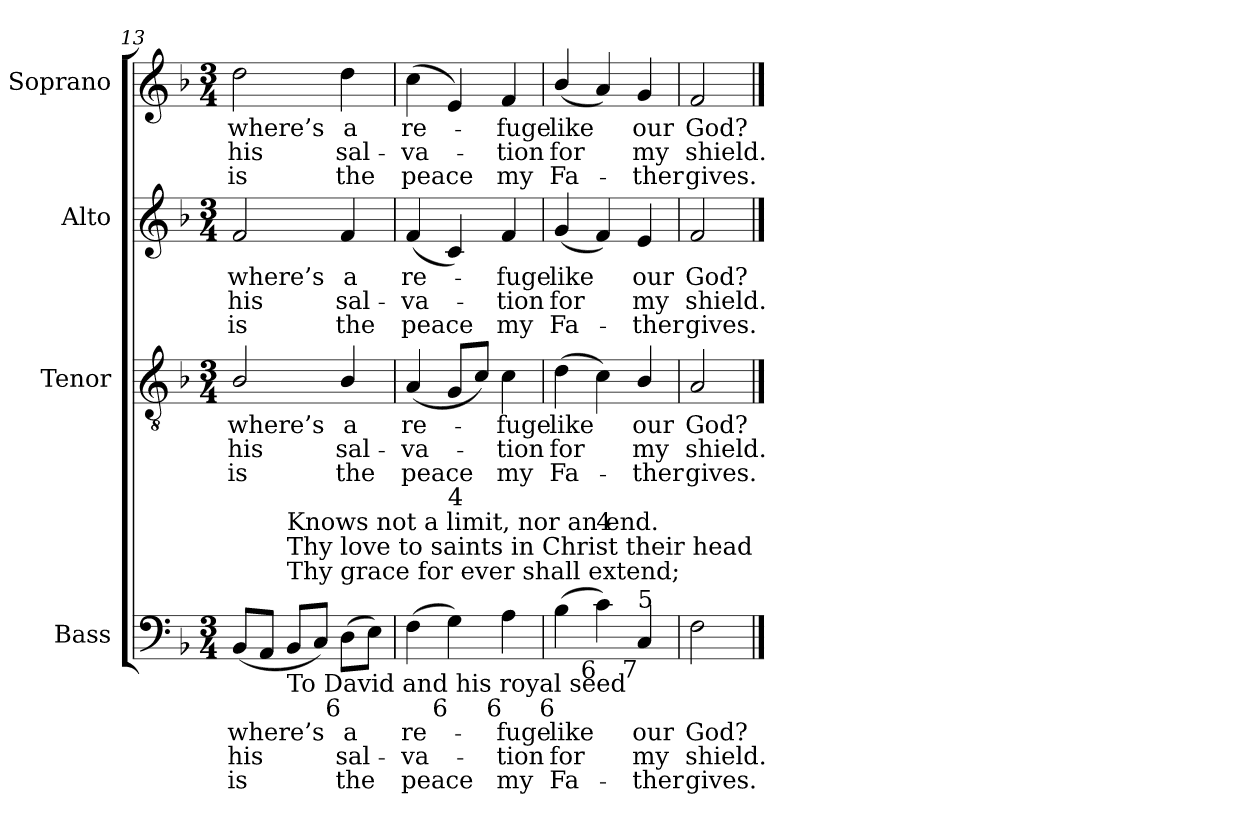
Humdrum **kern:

**kern	**text	**text	**text	**kern	**text	**text	**text	**kern	**text	**text	**text	**kern	**text	**text	**text
*part4	*part4	*part4	*part4	*part3	*part3	*part3	*part3	*part2	*part2	*part2	*part2	*part1	*part1	*part1	*part1
*staff4	*staff4	*staff4	*staff4	*staff3	*staff3	*staff3	*staff3	*staff2	*staff2	*staff2	*staff2	*staff1	*staff1	*staff1	*staff1
*I"Bass	*	*	*	*I"Tenor	*	*	*	*I"Alto	*	*	*	*I"Soprano	*	*	*
*I'B.	*	*	*	*I'T.	*	*	*	*I'A.	*	*	*	*I'S.	*	*	*
*clefF4	*	*	*	*clefGv2	*	*	*	*clefG2	*	*	*	*clefG2	*	*	*
*	*	*	*	*ITrd7c12	*	*	*	*	*	*	*	*	*	*	*
*k[b-]	*	*	*	*k[b-]	*	*	*	*k[b-]	*	*	*	*k[b-]	*	*	*
*F:	*	*	*	*F:	*	*	*	*F:	*	*	*	*F:	*	*	*
*M3/4	*	*	*	*M3/4	*	*	*	*M3/4	*	*	*	*M3/4	*	*	*
=13	=13	=13	=13	=13	=13	=13	=13	=13	=13	=13	=13	=13	=13	=13	=13
!	!LO:LY:b:color=#000000	!LO:LY:b:color=#000000	!LO:LY:b:color=#000000	!	!	!	!	!	!	!	!	!	!	!	!
!	!	!	!	!	!LO:LY:b:color=#000000	!LO:LY:b:color=#000000	!LO:LY:b:color=#000000	!	!	!	!	!	!	!	!
!	!	!	!	!	!	!	!	!	!LO:LY:b:color=#000000	!LO:LY:b:color=#000000	!LO:LY:b:color=#000000	!	!	!	!
!	!	!	!	!	!	!	!	!	!	!	!	!	!LO:LY:b:color=#000000	!LO:LY:b:color=#000000	!LO:LY:b:color=#000000
(8BB-i/L	where’s	his	is	2BB-i/	where’s	his	is	2fi/	where’s	his	is	2ddi\	where’s	his	is
8AAi/J	.	.	.	.	.	.	.	.	.	.	.	.	.	.	.
!LO:TX:b:t=To David and his royal seed	!	!	!	!	!	!	!	!	!	!	!	!	!	!	!
!LO:TX:t=Thy grace for ever shall extend;	!	!	!	!	!	!	!	!	!	!	!	!	!	!	!
!LO:TX:t=Thy love to saints in Christ their head	!	!	!	!	!	!	!	!	!	!	!	!	!	!	!
!LO:TX:t=Knows not a limit, nor an end.	!	!	!	!	!	!	!	!	!	!	!	!	!	!	!
8BB-i/L	.	.	.	.	.	.	.	.	.	.	.	.	.	.	.
8Ci/J)	.	.	.	.	.	.	.	.	.	.	.	.	.	.	.
!	!LO:LY:b:color=#000000	!LO:LY:b:color=#000000	!LO:LY:b:color=#000000	!	!	!	!	!	!	!	!	!	!	!	!
!	!	!	!	!	!LO:LY:b:color=#000000	!LO:LY:b:color=#000000	!LO:LY:b:color=#000000	!	!	!	!	!	!	!	!
!	!	!	!	!	!	!	!	!	!LO:LY:b:color=#000000	!LO:LY:b:color=#000000	!LO:LY:b:color=#000000	!	!	!	!
!LO:TX:b:rj:t=6	!	!	!	!	!	!	!	!	!	!	!	!	!	!	!
!	!	!	!	!	!	!	!	!	!	!	!	!	!LO:LY:b:color=#000000	!LO:LY:b:color=#000000	!LO:LY:b:color=#000000
(8Di\L	a	sal-	the	4BB-i/	a	sal-	the	4fi/	a	sal-	the	4ddi\	a	sal-	the
8Ei\J)	.	.	.	.	.	.	.	.	.	.	.	.	.	.	.
=14	=14	=14	=14	=14	=14	=14	=14	=14	=14	=14	=14	=14	=14	=14	=14
!	!LO:LY:b:color=#000000	!LO:LY:b:color=#000000	!LO:LY:b:color=#000000	!	!	!	!	!	!	!	!	!	!	!	!
!	!	!	!	!	!LO:LY:b:color=#000000	!LO:LY:b:color=#000000	!LO:LY:b:color=#000000	!	!	!	!	!	!	!	!
!	!	!	!	!	!	!	!	!	!LO:LY:b:color=#000000	!LO:LY:b:color=#000000	!LO:LY:b:color=#000000	!	!	!	!
!	!	!	!	!	!	!	!	!	!	!	!	!	!LO:LY:b:color=#000000	!LO:LY:b:color=#000000	!LO:LY:b:color=#000000
(4Fi\	re-	-va-	peace	(4AAi/	re-	-va-	peace	(4fi/	re-	-va-	peace	(4cci\	re-	-va-	peace
!LO:TX:b:rj:t=6	!	!	!	!	!	!	!	!	!	!	!	!	!	!	!
!LO:TX:t=4	!	!	!	!	!	!	!	!	!	!	!	!	!	!	!
4Gi\)	.	.	.	8GGi/L	.	.	.	4ci/)	.	.	.	4ei/)	.	.	.
.	.	.	.	8Ci/J)	.	.	.	.	.	.	.	.	.	.	.
!	!LO:LY:b:color=#000000	!LO:LY:b:color=#000000	!LO:LY:b:color=#000000	!	!	!	!	!	!	!	!	!	!	!	!
!	!	!	!	!	!LO:LY:b:color=#000000	!LO:LY:b:color=#000000	!LO:LY:b:color=#000000	!	!	!	!	!	!	!	!
!	!	!	!	!	!	!	!	!	!LO:LY:b:color=#000000	!LO:LY:b:color=#000000	!LO:LY:b:color=#000000	!	!	!	!
!LO:TX:b:rj:t=6	!	!	!	!	!	!	!	!	!	!	!	!	!	!	!
!	!	!	!	!	!	!	!	!	!	!	!	!	!LO:LY:b:color=#000000	!LO:LY:b:color=#000000	!LO:LY:b:color=#000000
4Ai\	-fuge	-tion	my	4Ci\	-fuge	-tion	my	4fi/	-fuge	-tion	my	4fi/	-fuge	-tion	my
=15	=15	=15	=15	=15	=15	=15	=15	=15	=15	=15	=15	=15	=15	=15	=15
!	!LO:LY:b:color=#000000	!LO:LY:b:color=#000000	!LO:LY:b:color=#000000	!	!	!	!	!	!	!	!	!	!	!	!
!	!	!	!	!	!LO:LY:b:color=#000000	!LO:LY:b:color=#000000	!LO:LY:b:color=#000000	!	!	!	!	!	!	!	!
!	!	!	!	!	!	!	!	!	!LO:LY:b:color=#000000	!LO:LY:b:color=#000000	!LO:LY:b:color=#000000	!	!	!	!
!LO:TX:b:rj:t=6	!	!	!	!	!	!	!	!	!	!	!	!	!	!	!
!	!	!	!	!	!	!	!	!	!	!	!	!	!LO:LY:b:color=#000000	!LO:LY:b:color=#000000	!LO:LY:b:color=#000000
(4B-i\	like	for	Fa-	(4Di\	like	for	Fa-	(4gi/	like	for	Fa-	(4b-i/	like	for	Fa-
!LO:TX:b:rj:t=6	!	!	!	!	!	!	!	!	!	!	!	!	!	!	!
!LO:TX:t=4	!	!	!	!	!	!	!	!	!	!	!	!	!	!	!
4ci\)	.	.	.	4Ci\)	.	.	.	4fi/)	.	.	.	4ai/)	.	.	.
!	!LO:LY:b:color=#000000	!LO:LY:b:color=#000000	!LO:LY:b:color=#000000	!	!	!	!	!	!	!	!	!	!	!	!
!	!	!	!	!	!LO:LY:b:color=#000000	!LO:LY:b:color=#000000	!LO:LY:b:color=#000000	!	!	!	!	!	!	!	!
!	!	!	!	!	!	!	!	!	!LO:LY:b:color=#000000	!LO:LY:b:color=#000000	!LO:LY:b:color=#000000	!	!	!	!
!LO:TX:b:rj:t=7	!	!	!	!	!	!	!	!	!	!	!	!	!	!	!
!LO:TX:t=5	!	!	!	!	!	!	!	!	!	!	!	!	!	!	!
!	!	!	!	!	!	!	!	!	!	!	!	!	!LO:LY:b:color=#000000	!LO:LY:b:color=#000000	!LO:LY:b:color=#000000
4Ci/	our	my	-ther	4BB-i/	our	my	-ther	4ei/	our	my	-ther	4gi/	our	my	-ther
=16	=16	=16	=16	=16	=16	=16	=16	=16	=16	=16	=16	=16	=16	=16	=16
!	!LO:LY:b:color=#000000	!LO:LY:b:color=#000000	!LO:LY:b:color=#000000	!	!	!	!	!	!	!	!	!	!	!	!
!	!	!	!	!	!LO:LY:b:color=#000000	!LO:LY:b:color=#000000	!LO:LY:b:color=#000000	!	!	!	!	!	!	!	!
!	!	!	!	!	!	!	!	!	!LO:LY:b:color=#000000	!LO:LY:b:color=#000000	!LO:LY:b:color=#000000	!	!	!	!
!	!	!	!	!	!	!	!	!	!	!	!	!	!LO:LY:b:color=#000000	!LO:LY:b:color=#000000	!LO:LY:b:color=#000000
2Fi\	God?	shield.	gives.	2AAi/	God?	shield.	gives.	2fi/	God?	shield.	gives.	2fi/	God?	shield.	gives.
==	==	==	==	==	==	==	==	==	==	==	==	==	==	==	==
*-	*-	*-	*-	*-	*-	*-	*-	*-	*-	*-	*-	*-	*-	*-	*-
